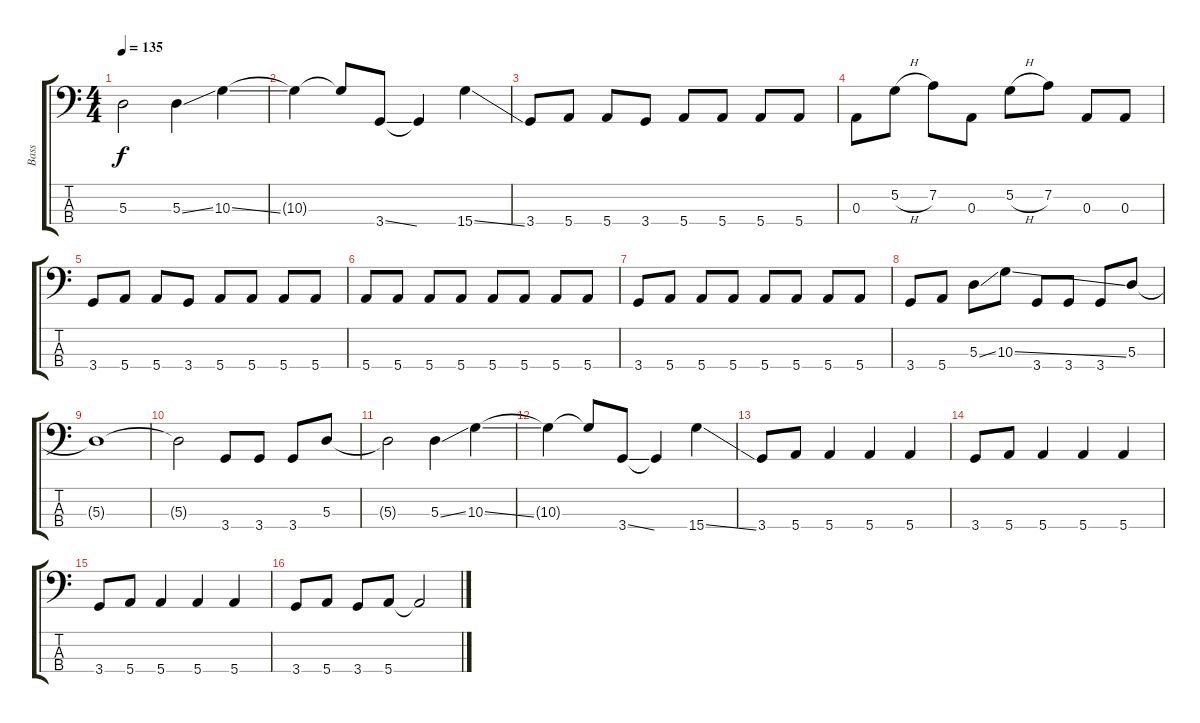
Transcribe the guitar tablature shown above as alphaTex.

\track ("Bass" "Bass") {instrument electricbasspick}
\staff {score tabs}
\tuning (G2 D2 A1 E1) {hide}
\ts (4 4)
\tempo 135
\clef f4
\ks c
5.3{t}.2{dy f} 5.3{ss}.4 10.3{ss}.4 |
10.3{t}.4 10.3{t}.8 3.4{ss}.8 3.4{t}.4 15.4{ss}.4 |
3.4.8 5.4.8 5.4.8 3.4.8 5.4.8 5.4.8 5.4.8 5.4.8 |
0.3.8 5.2{h}.8 7.2.8 0.3.8 5.2{h}.8 7.2.8 0.3.8 0.3.8 |
3.4.8 5.4.8 5.4.8 3.4.8 5.4.8 5.4.8 5.4.8 5.4.8 |
5.4.8 5.4.8 5.4.8 5.4.8 5.4.8 5.4.8 5.4.8 5.4.8 |
3.4.8 5.4.8 5.4.8 5.4.8 5.4.8 5.4.8 5.4.8 5.4.8 |
3.4.8 5.4.8 5.3{ss}.8 10.3{ss}.8 3.4.8 3.4.8 3.4.8 5.3.8 |
5.3{t}.1 |
5.3{t}.2 3.4.8 3.4.8 3.4.8 5.3.8 |
5.3{t}.2 5.3{ss}.4 10.3{ss}.4 |
10.3{t}.4 10.3{t}.8 3.4{ss}.8 3.4{t}.4 15.4{ss}.4 |
3.4.8 5.4.8 5.4.4 5.4.4 5.4.4 |
3.4.8 5.4.8 5.4.4 5.4.4 5.4.4 |
3.4.8 5.4.8 5.4.4 5.4.4 5.4.4 |
3.4.8 5.4.8 3.4.8 5.4.8 5.4{t}.2
